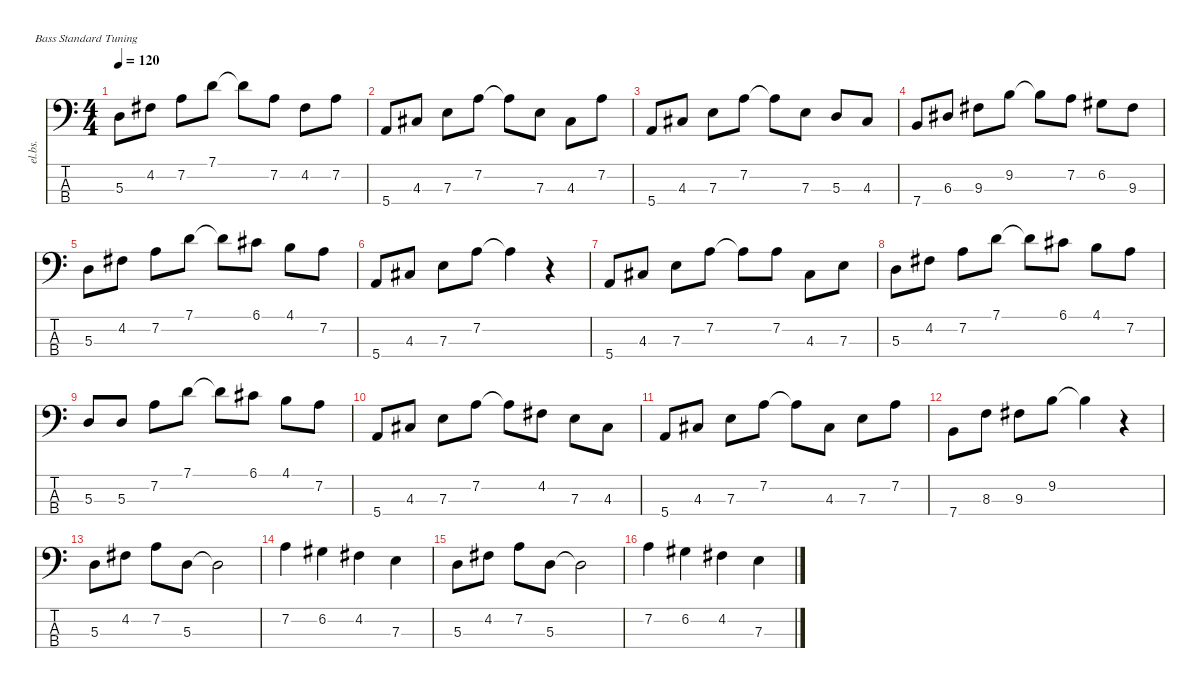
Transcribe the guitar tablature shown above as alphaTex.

\defaultSystemsLayout 4
\hideDynamics
\bracketExtendMode nobrackets
\otherSystemsTrackNameOrientation horizontal
\track ("Paul" "el.bs.") {instrument electricbasspick}
\staff {score tabs}
\tuning (G2 D2 A1 E1)
\ts (4 4)
\tempo 120
\clef f4
\ks c
5.3.8{dy fff beam Down} 4.2{acc #}.8{beam Down} 7.2.8{beam Down} 7.1.8{beam Down} 7.1{t}.8{dy f beam Down} 7.2.8{dy fff beam Down} 4.2{acc #}.8{beam Down} 7.2.8{beam Down} |
5.4.8{beam Up} 4.3{acc #}.8{beam Up} 7.3.8{beam Down} 7.2.8{dy f beam Down} 7.2{t}.8{beam Down} 7.3.8{dy fff beam Down} 4.3{acc #}.8{beam Down} 7.2.8{beam Down} |
5.4.8{beam Up} 4.3{acc #}.8{beam Up} 7.3.8{beam Down} 7.2.8{dy f beam Down} 7.2{t}.8{beam Down} 7.3.8{dy fff beam Down} 5.3.8{beam Up} 4.3{acc #}.8{beam Up} |
7.4.8{beam Up} 6.3{acc #}.8{beam Up} 9.3{acc #}.8{beam Down} 9.2.8{dy f beam Down} 9.2{t}.8{beam Down} 7.2.8{dy fff beam Down} 6.2{acc #}.8{beam Down} 9.3{acc #}.8{beam Down} |
5.3.8{beam Down} 4.2{acc #}.8{beam Down} 7.2.8{beam Down} 7.1.8{beam Down} 7.1{t}.8{dy f beam Down} 6.1{acc #}.8{dy fff beam Down} 4.1.8{beam Down} 7.2.8{beam Down} |
5.4.8{beam Up} 4.3{acc #}.8{beam Up} 7.3.8{beam Down} 7.2.8{dy f beam Down} 7.2{t}.4{beam Down} r.4{beam Down} |
5.4.8{dy fff beam Up} 4.3{acc #}.8{beam Up} 7.3.8{beam Down} 7.2.8{dy f beam Down} 7.2{t}.8{beam Down} 7.2.8{beam Down} 4.3{acc #}.8{dy fff beam Down} 7.3.8{beam Down} |
5.3.8{beam Down} 4.2{acc #}.8{beam Down} 7.2.8{beam Down} 7.1.8{beam Down} 7.1{t}.8{dy f beam Down} 6.1{acc #}.8{dy fff beam Down} 4.1.8{beam Down} 7.2.8{beam Down} |
5.3.8{beam Up} 5.3.8{beam Up} 7.2.8{beam Down} 7.1.8{beam Down} 7.1{t}.8{dy f beam Down} 6.1{acc #}.8{dy fff beam Down} 4.1.8{beam Down} 7.2.8{beam Down} |
5.4.8{beam Up} 4.3{acc #}.8{beam Up} 7.3.8{beam Down} 7.2.8{dy f beam Down} 7.2{t}.8{beam Down} 4.2{acc #}.8{beam Down} 7.3.8{dy fff beam Down} 4.3{acc #}.8{beam Down} |
5.4.8{beam Up} 4.3{acc #}.8{beam Up} 7.3.8{beam Down} 7.2.8{dy f beam Down} 7.2{t}.8{beam Down} 4.3{acc #}.8{dy fff beam Down} 7.3.8{beam Down} 7.2.8{beam Down} |
7.4.8{beam Down} 8.3.8{beam Down} 9.3{acc #}.8{beam Down} 9.2.8{beam Down} 9.2{t}.4{dy f beam Down} r.4{beam Down} |
5.3.8{dy fff beam Down} 4.2{acc #}.8{beam Down} 7.2.8{beam Down} 5.3.8{beam Down} 5.3{t}.2{dy f beam Down} |
7.2.4{dy fff beam Down} 6.2{acc #}.4{beam Down} 4.2{acc #}.4{beam Down} 7.3.4{beam Down} |
5.3.8{beam Down} 4.2{acc #}.8{beam Down} 7.2.8{beam Down} 5.3.8{beam Down} 5.3{t}.2{dy f beam Down} |
7.2.4{dy fff beam Down} 6.2{acc #}.4{beam Down} 4.2{acc #}.4{beam Down} 7.3.4{beam Down}
